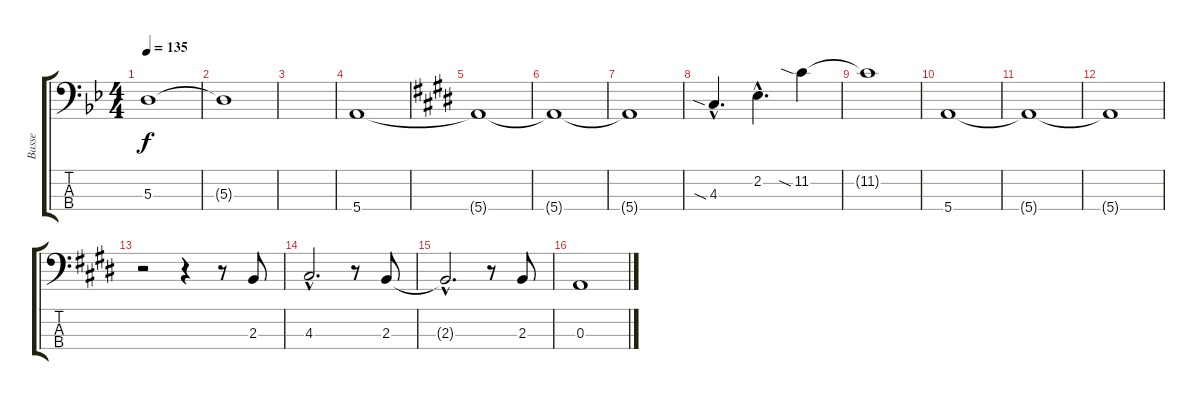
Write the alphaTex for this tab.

\track ("Basse" "Basse") {instrument fretlessbass}
\staff {score tabs}
\tuning (G2 D2 A1 E1) {hide}
\ts (4 4)
\tempo 135
\clef f4
\ks bb
5.3{t}.1{dy f volume 7} |
5.3{t}.1{volume 3} |
|
5.4.1{volume 15} |
\ks e
5.4{t}.1 |
5.4{t}.1 |
5.4{t}.1 |
4.3{sia hac}.4{d} 2.2{hac}.4{d} 11.2{sia}.4 |
11.2{t}.1 |
5.4.1 |
5.4{t}.1 |
5.4{t}.1 |
r.2 r.4 r.8 2.3.8 |
4.3{hac}.2{d} r.8 2.3.8 |
2.3{hac t}.2{d} r.8 2.3.8 |
0.3.1
